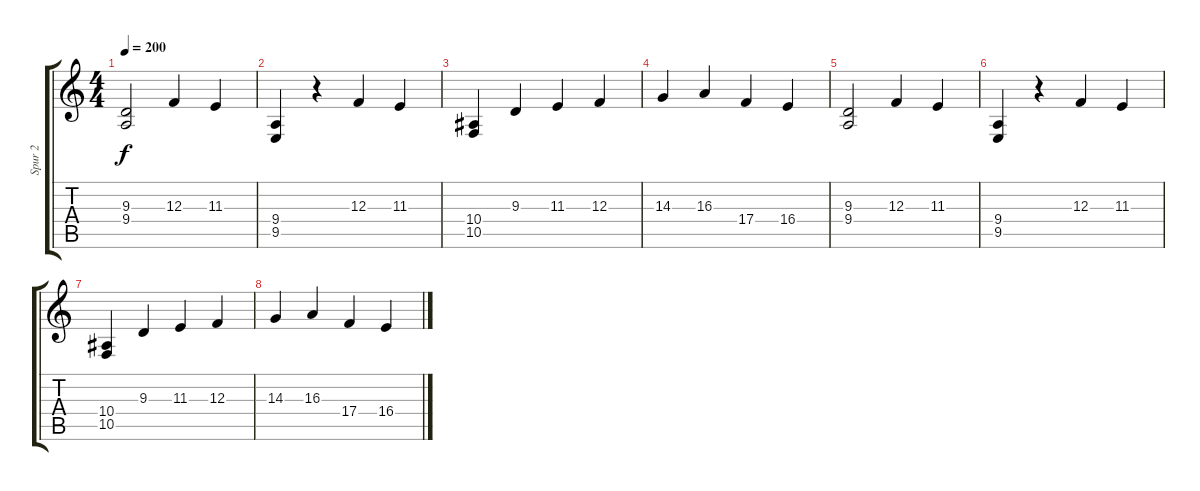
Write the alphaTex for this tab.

\track ("Spur 2" "Spur 2") {instrument stringensemble1}
\staff {score tabs}
\tuning (D4 A3 F3 C3 G2 D2) {hide}
\ts (4 4)
\tempo 200
\clef g2
\ks c
(9.3 9.4).2{dy f} 12.3.4 11.3.4 |
(9.4 9.5).4 r.4 12.3.4 11.3.4 |
(10.4 10.5).4 9.3.4 11.3.4 12.3.4 |
14.3.4 16.3.4 17.4.4 16.4.4 |
(9.3 9.4).2 12.3.4 11.3.4 |
(9.4 9.5).4 r.4 12.3.4 11.3.4 |
(10.4 10.5).4 9.3.4 11.3.4 12.3.4 |
14.3.4 16.3.4 17.4.4 16.4.4
